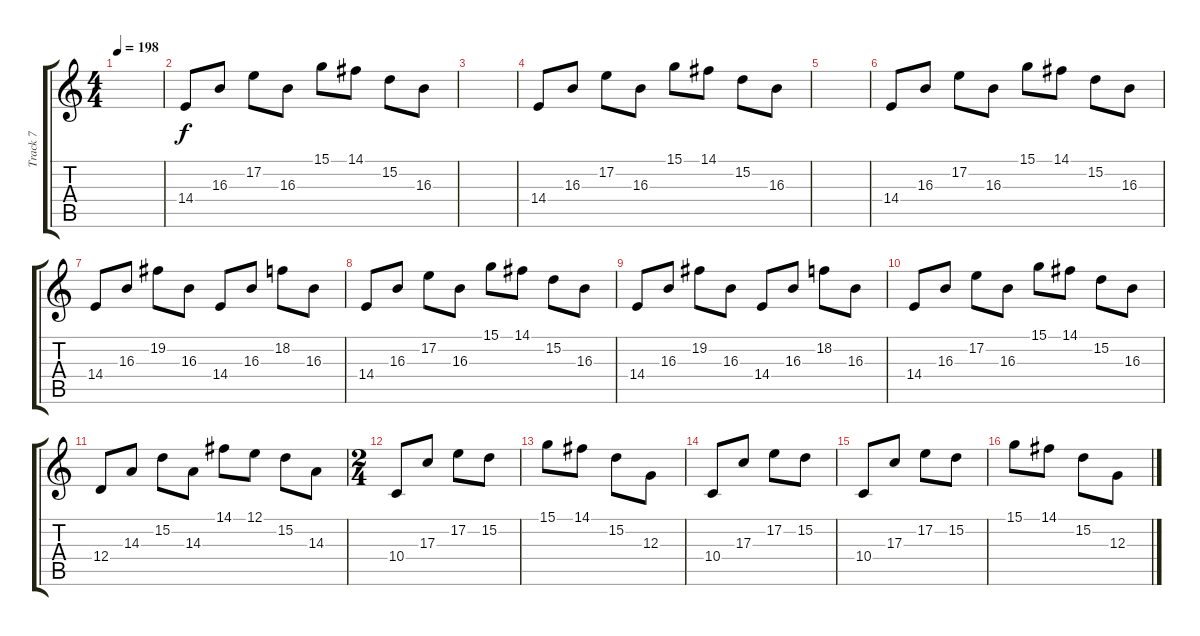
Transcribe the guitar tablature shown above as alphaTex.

\track ("Track 7" "Track 7") {instrument lead1square}
\staff {score tabs}
\tuning (E4 B3 G3 D3 A2 E2) {hide}
\ts (4 4)
\tempo 198
\clef g2
\ks c
|
14.4.8 16.3.8 17.2.8 16.3.8 15.1.8 14.1.8 15.2.8 16.3.8 |
|
14.4.8 16.3.8 17.2.8 16.3.8 15.1.8 14.1.8 15.2.8 16.3.8 |
|
14.4.8 16.3.8 17.2.8 16.3.8 15.1.8 14.1.8 15.2.8 16.3.8 |
14.4.8 16.3.8 19.2.8 16.3.8 14.4.8 16.3.8 18.2.8 16.3.8 |
14.4.8 16.3.8 17.2.8 16.3.8 15.1.8 14.1.8 15.2.8 16.3.8 |
14.4.8 16.3.8 19.2.8 16.3.8 14.4.8 16.3.8 18.2.8 16.3.8 |
14.4.8 16.3.8 17.2.8 16.3.8 15.1.8 14.1.8 15.2.8 16.3.8 |
12.4.8 14.3.8 15.2.8 14.3.8 14.1.8 12.1.8 15.2.8 14.3.8 |
\ts (2 4)
10.4.8 17.3.8 17.2.8 15.2.8 |
15.1.8 14.1.8 15.2.8 12.3.8 |
10.4.8 17.3.8 17.2.8 15.2.8 |
10.4.8 17.3.8 17.2.8 15.2.8 |
15.1.8 14.1.8 15.2.8 12.3.8
